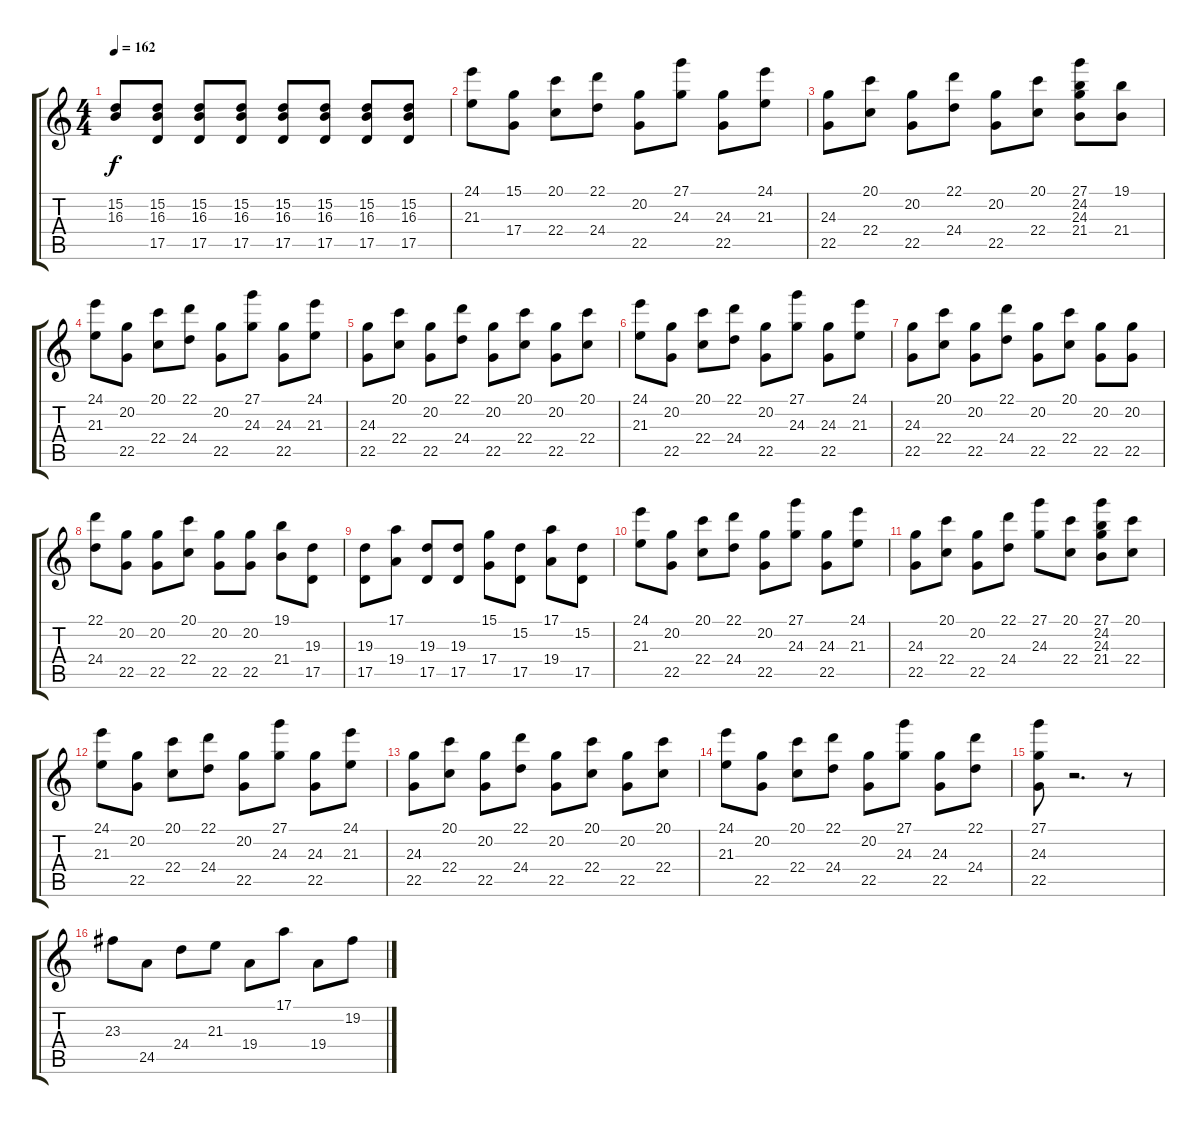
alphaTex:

\track "" {instrument stringensemble1}
\staff {score tabs}
\tuning (E4 B3 G3 D3 A2 E2) {hide}
\ts (4 4)
\tempo 162
\clef g2
\ks c
(15.2 16.3).8{dy f} (15.2 16.3 17.5).8 (15.2 16.3 17.5).8 (15.2 16.3 17.5).8 (15.2 16.3 17.5).8 (15.2 16.3 17.5).8 (15.2 16.3 17.5).8 (15.2 16.3 17.5).8 |
(24.1 21.3).8 (15.1 17.4).8 (20.1 22.4).8 (22.1 24.4).8 (20.2 22.5).8 (27.1 24.3).8 (24.3 22.5).8 (24.1 21.3).8 |
(24.3 22.5).8 (20.1 22.4).8 (20.2 22.5).8 (22.1 24.4).8 (20.2 22.5).8 (20.1 22.4).8 (27.1 24.2 24.3 21.4).8 (19.1 21.4).8 |
(24.1 21.3).8 (20.2 22.5).8 (20.1 22.4).8 (22.1 24.4).8 (20.2 22.5).8 (27.1 24.3).8 (24.3 22.5).8 (24.1 21.3).8 |
(24.3 22.5).8 (20.1 22.4).8 (20.2 22.5).8 (22.1 24.4).8 (20.2 22.5).8 (20.1 22.4).8 (20.2 22.5).8 (20.1 22.4).8 |
(24.1 21.3).8 (20.2 22.5).8 (20.1 22.4).8 (22.1 24.4).8 (20.2 22.5).8 (27.1 24.3).8 (24.3 22.5).8 (24.1 21.3).8 |
(24.3 22.5).8 (20.1 22.4).8 (20.2 22.5).8 (22.1 24.4).8 (20.2 22.5).8 (20.1 22.4).8 (20.2 22.5).8 (20.2 22.5).8 |
(22.1 24.4).8 (20.2 22.5).8 (20.2 22.5).8 (20.1 22.4).8 (20.2 22.5).8 (20.2 22.5).8 (19.1 21.4).8 (19.3 17.5).8 |
(19.3 17.5).8 (17.1 19.4).8 (19.3 17.5).8 (19.3 17.5).8 (15.1 17.4).8 (15.2 17.5).8 (17.1 19.4).8 (15.2 17.5).8 |
(24.1 21.3).8 (20.2 22.5).8 (20.1 22.4).8 (22.1 24.4).8 (20.2 22.5).8 (27.1 24.3).8 (24.3 22.5).8 (24.1 21.3).8 |
(24.3 22.5).8 (20.1 22.4).8 (20.2 22.5).8 (22.1 24.4).8 (27.1 24.3).8 (20.1 22.4).8 (27.1 24.2 24.3 21.4).8 (20.1 22.4).8 |
(24.1 21.3).8 (20.2 22.5).8 (20.1 22.4).8 (22.1 24.4).8 (20.2 22.5).8 (27.1 24.3).8 (24.3 22.5).8 (24.1 21.3).8 |
(24.3 22.5).8 (20.1 22.4).8 (20.2 22.5).8 (22.1 24.4).8 (20.2 22.5).8 (20.1 22.4).8 (20.2 22.5).8 (20.1 22.4).8 |
(24.1 21.3).8 (20.2 22.5).8 (20.1 22.4).8 (22.1 24.4).8 (20.2 22.5).8 (27.1 24.3).8 (24.3 22.5).8 (22.1 24.4).8 |
(27.1 24.3 22.5).8 r.2{d} r.8 |
23.3.8 24.5.8 24.4.8 21.3.8 19.4.8 17.1.8 19.4.8 19.2.8
